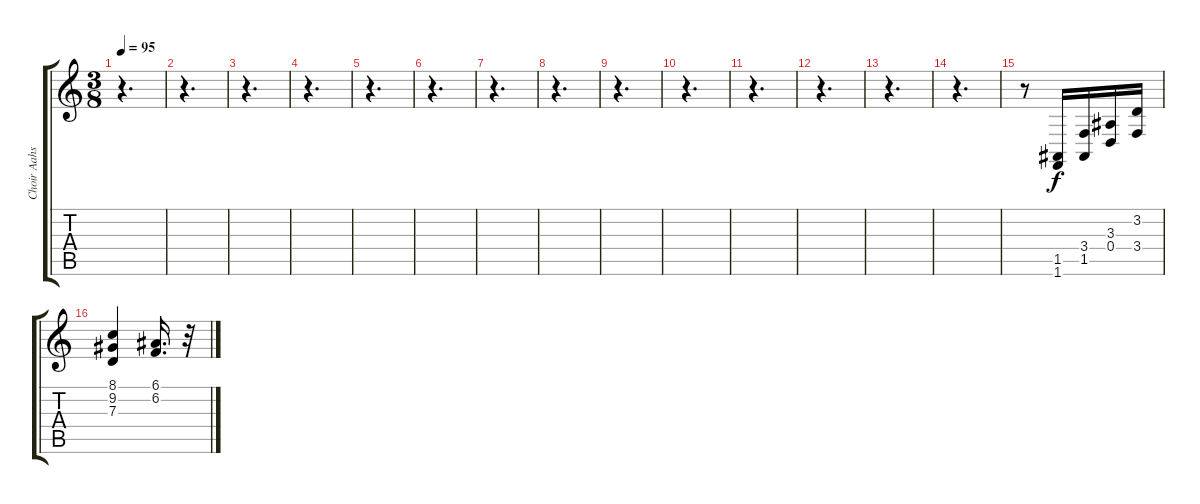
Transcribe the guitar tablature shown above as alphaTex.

\track ("Choir Aahs" "Choir Aahs") {instrument choiraahs}
\staff {score tabs}
\tuning (E4 B3 G3 D3 A2 E2) {hide}
\ts (3 8)
\tempo 95
\clef g2
\ks c
r.4{d dy f} |
r.4{d} |
r.4{d} |
r.4{d} |
r.4{d} |
r.4{d} |
r.4{d} |
r.4{d} |
r.4{d} |
r.4{d} |
r.4{d} |
r.4{d} |
r.4{d} |
r.4{d} |
r.8 (1.5 1.6).16 (3.4 1.5).16 (3.3 0.4).16 (3.2 3.4).16 |
(8.1 9.2 7.3).4 (6.1 6.2).16{d} r.32
